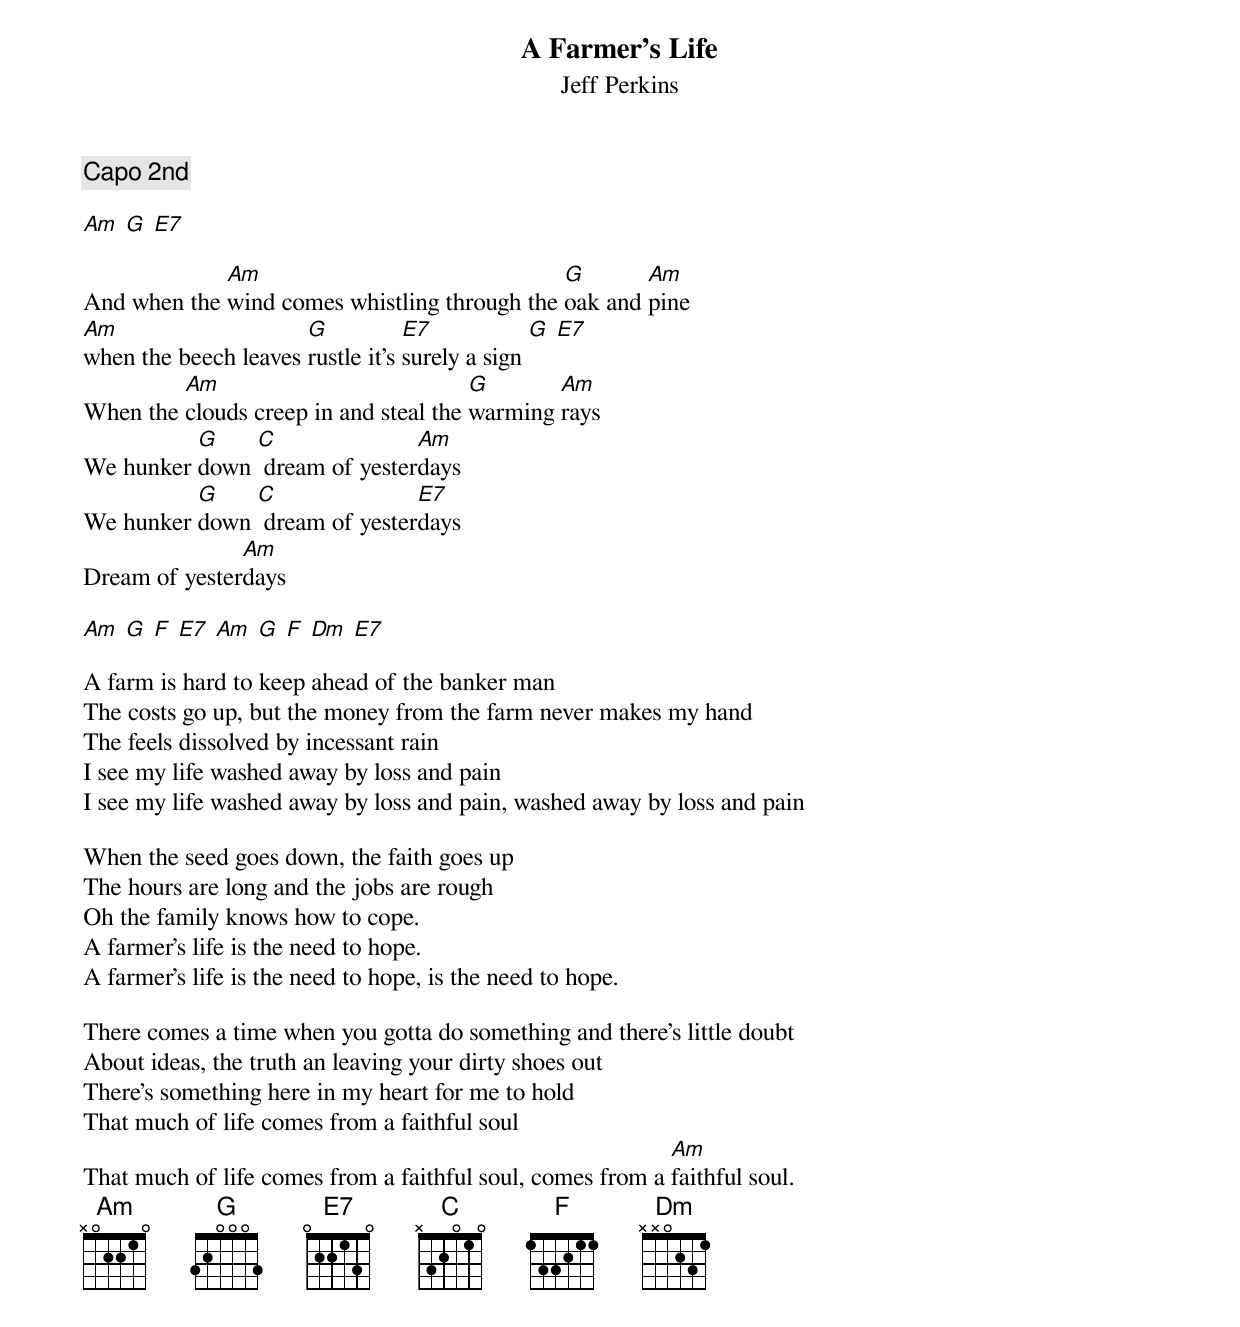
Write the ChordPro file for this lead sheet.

{t:A Farmer's Life}
{st:Jeff Perkins}
{c:Capo 2nd}

[Am] [G] [E7]

And when the [Am]wind comes whistling through the [G]oak and [Am]pine
[Am]when the beech leaves [G]rustle it's [E7]surely a sign [G] [E7]
When the [Am]clouds creep in and steal the [G]warming [Am]rays
We hunker [G]down [C] dream of yester[Am]days
We hunker [G]down [C] dream of yester[E7]days
Dream of yester[Am]days

[Am] [G] [F] [E7] [Am] [G] [F] [Dm] [E7]

A farm is hard to keep ahead of the banker man
The costs go up, but the money from the farm never makes my hand
The feels dissolved by incessant rain
I see my life washed away by loss and pain
I see my life washed away by loss and pain, washed away by loss and pain

When the seed goes down, the faith goes up
The hours are long and the jobs are rough
Oh the family knows how to cope.
A farmer's life is the need to hope.
A farmer's life is the need to hope, is the need to hope.

There comes a time when you gotta do something and there's little doubt
About ideas, the truth an leaving your dirty shoes out
There's something here in my heart for me to hold
That much of life comes from a faithful soul
That much of life comes from a faithful soul, comes from a [Am]faithful soul.
